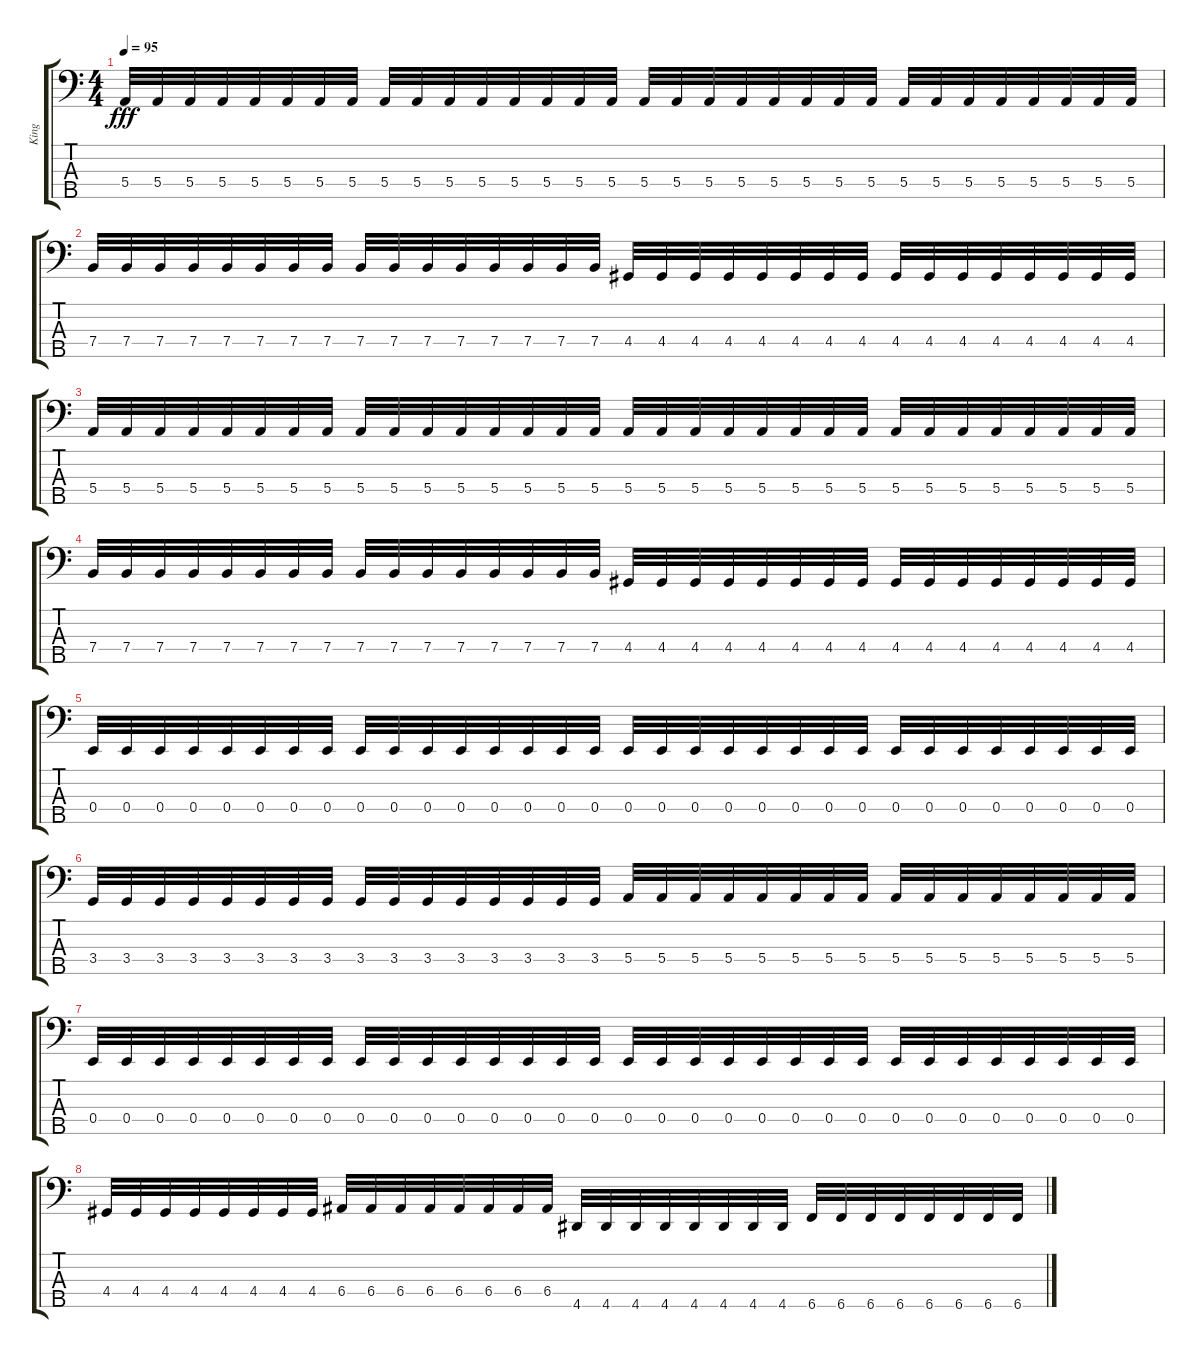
\track ("King" "King") {instrument electricbassfinger}
\staff {score tabs}
\tuning (G2 D2 A1 E1 B0) {hide}
\ts (4 4)
\tempo 95
\clef f4
\ks c
5.4.32{dy fff} 5.4.32 5.4.32 5.4.32 5.4.32 5.4.32 5.4.32 5.4.32 5.4.32 5.4.32 5.4.32 5.4.32 5.4.32 5.4.32 5.4.32 5.4.32 5.4.32 5.4.32 5.4.32 5.4.32 5.4.32 5.4.32 5.4.32 5.4.32 5.4.32 5.4.32 5.4.32 5.4.32 5.4.32 5.4.32 5.4.32 5.4.32 |
7.4.32 7.4.32 7.4.32 7.4.32 7.4.32 7.4.32 7.4.32 7.4.32 7.4.32 7.4.32 7.4.32 7.4.32 7.4.32 7.4.32 7.4.32 7.4.32 4.4.32 4.4.32 4.4.32 4.4.32 4.4.32 4.4.32 4.4.32 4.4.32 4.4.32 4.4.32 4.4.32 4.4.32 4.4.32 4.4.32 4.4.32 4.4.32 |
5.4.32 5.4.32 5.4.32 5.4.32 5.4.32 5.4.32 5.4.32 5.4.32 5.4.32 5.4.32 5.4.32 5.4.32 5.4.32 5.4.32 5.4.32 5.4.32 5.4.32 5.4.32 5.4.32 5.4.32 5.4.32 5.4.32 5.4.32 5.4.32 5.4.32 5.4.32 5.4.32 5.4.32 5.4.32 5.4.32 5.4.32 5.4.32 |
7.4.32 7.4.32 7.4.32 7.4.32 7.4.32 7.4.32 7.4.32 7.4.32 7.4.32 7.4.32 7.4.32 7.4.32 7.4.32 7.4.32 7.4.32 7.4.32 4.4.32 4.4.32 4.4.32 4.4.32 4.4.32 4.4.32 4.4.32 4.4.32 4.4.32 4.4.32 4.4.32 4.4.32 4.4.32 4.4.32 4.4.32 4.4.32 |
0.4.32 0.4.32 0.4.32 0.4.32 0.4.32 0.4.32 0.4.32 0.4.32 0.4.32 0.4.32 0.4.32 0.4.32 0.4.32 0.4.32 0.4.32 0.4.32 0.4.32 0.4.32 0.4.32 0.4.32 0.4.32 0.4.32 0.4.32 0.4.32 0.4.32 0.4.32 0.4.32 0.4.32 0.4.32 0.4.32 0.4.32 0.4.32 |
3.4.32 3.4.32 3.4.32 3.4.32 3.4.32 3.4.32 3.4.32 3.4.32 3.4.32 3.4.32 3.4.32 3.4.32 3.4.32 3.4.32 3.4.32 3.4.32 5.4.32 5.4.32 5.4.32 5.4.32 5.4.32 5.4.32 5.4.32 5.4.32 5.4.32 5.4.32 5.4.32 5.4.32 5.4.32 5.4.32 5.4.32 5.4.32 |
0.4.32 0.4.32 0.4.32 0.4.32 0.4.32 0.4.32 0.4.32 0.4.32 0.4.32 0.4.32 0.4.32 0.4.32 0.4.32 0.4.32 0.4.32 0.4.32 0.4.32 0.4.32 0.4.32 0.4.32 0.4.32 0.4.32 0.4.32 0.4.32 0.4.32 0.4.32 0.4.32 0.4.32 0.4.32 0.4.32 0.4.32 0.4.32 |
4.4.32 4.4.32 4.4.32 4.4.32 4.4.32 4.4.32 4.4.32 4.4.32 6.4.32 6.4.32 6.4.32 6.4.32 6.4.32 6.4.32 6.4.32 6.4.32 4.5.32 4.5.32 4.5.32 4.5.32 4.5.32 4.5.32 4.5.32 4.5.32 6.5.32 6.5.32 6.5.32 6.5.32 6.5.32 6.5.32 6.5.32 6.5.32
